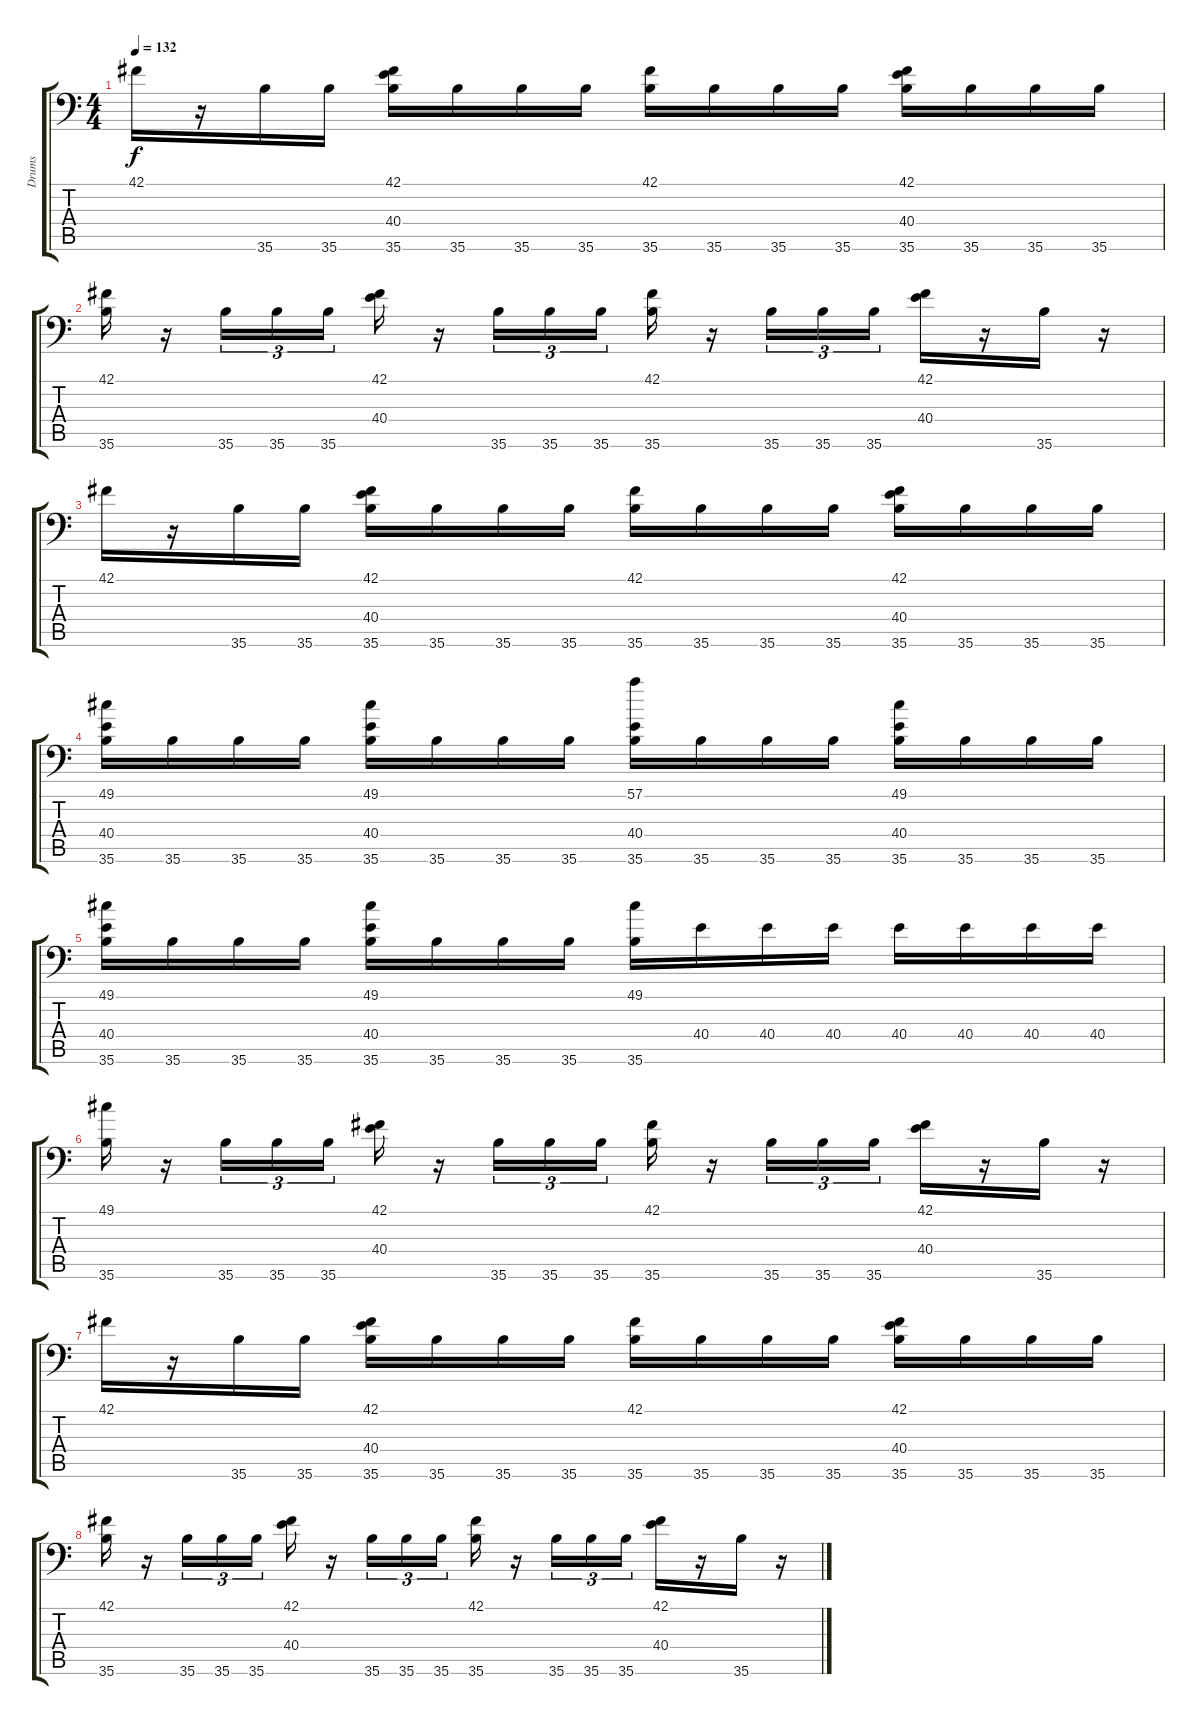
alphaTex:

\track ("Drums" "Drums") {instrument acousticgrandpiano}
\staff {score tabs}
\tuning (C-1 C-1 C-1 C-1 C-1 C-1) {hide}
\ts (4 4)
\tempo 132
\clef f4
\ks c
42.1.16{dy f} r.16 35.6.16 35.6.16 (42.1 40.4 35.6).16 35.6.16 35.6.16 35.6.16 (42.1 35.6).16 35.6.16 35.6.16 35.6.16 (42.1 40.4 35.6).16 35.6.16 35.6.16 35.6.16 |
(42.1 35.6).16 r.16 35.6.16{tu (3 2)} 35.6.16{tu (3 2)} 35.6.16{tu (3 2)} (42.1 40.4).16 r.16 35.6.16{tu (3 2)} 35.6.16{tu (3 2)} 35.6.16{tu (3 2)} (42.1 35.6).16 r.16 35.6.16{tu (3 2)} 35.6.16{tu (3 2)} 35.6.16{tu (3 2)} (42.1 40.4).16 r.16 35.6.16 r.16 |
42.1.16 r.16 35.6.16 35.6.16 (42.1 40.4 35.6).16 35.6.16 35.6.16 35.6.16 (42.1 35.6).16 35.6.16 35.6.16 35.6.16 (42.1 40.4 35.6).16 35.6.16 35.6.16 35.6.16 |
(49.1 40.4 35.6).16 35.6.16 35.6.16 35.6.16 (49.1 40.4 35.6).16 35.6.16 35.6.16 35.6.16 (57.1 40.4 35.6).16 35.6.16 35.6.16 35.6.16 (49.1 40.4 35.6).16 35.6.16 35.6.16 35.6.16 |
(49.1 40.4 35.6).16 35.6.16 35.6.16 35.6.16 (49.1 40.4 35.6).16 35.6.16 35.6.16 35.6.16 (49.1 35.6).16 40.4.16 40.4.16 40.4.16 40.4.16 40.4.16 40.4.16 40.4.16 |
(49.1 35.6).16 r.16 35.6.16{tu (3 2)} 35.6.16{tu (3 2)} 35.6.16{tu (3 2)} (42.1 40.4).16 r.16 35.6.16{tu (3 2)} 35.6.16{tu (3 2)} 35.6.16{tu (3 2)} (42.1 35.6).16 r.16 35.6.16{tu (3 2)} 35.6.16{tu (3 2)} 35.6.16{tu (3 2)} (42.1 40.4).16 r.16 35.6.16 r.16 |
42.1.16 r.16 35.6.16 35.6.16 (42.1 40.4 35.6).16 35.6.16 35.6.16 35.6.16 (42.1 35.6).16 35.6.16 35.6.16 35.6.16 (42.1 40.4 35.6).16 35.6.16 35.6.16 35.6.16 |
(42.1 35.6).16 r.16 35.6.16{tu (3 2)} 35.6.16{tu (3 2)} 35.6.16{tu (3 2)} (42.1 40.4).16 r.16 35.6.16{tu (3 2)} 35.6.16{tu (3 2)} 35.6.16{tu (3 2)} (42.1 35.6).16 r.16 35.6.16{tu (3 2)} 35.6.16{tu (3 2)} 35.6.16{tu (3 2)} (42.1 40.4).16 r.16 35.6.16 r.16
